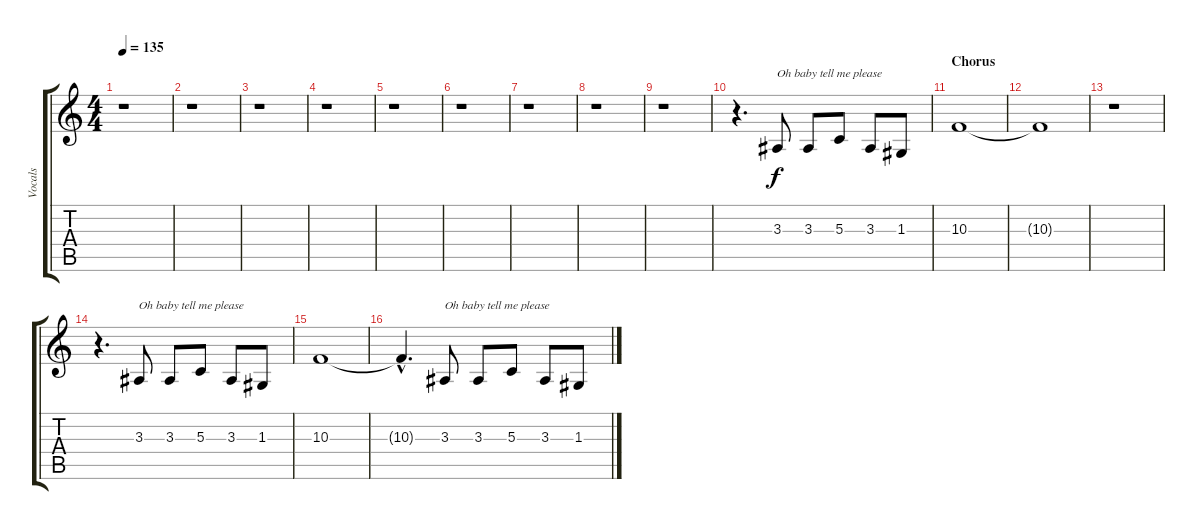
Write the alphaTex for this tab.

\track ("Vocals" "Vocals") {instrument altosax}
\staff {score tabs}
\tuning (E4 B3 G3 D3 A2 E2) {hide}
\ts (4 4)
\tempo 135
\clef g2
\ks c
r.1{dy f} |
r.1 |
r.1 |
r.1 |
r.1 |
r.1 |
r.1 |
r.1 |
r.1 |
r.4{d} 3.3.8{txt "Oh baby tell me please"} 3.3.8 5.3.8 3.3.8 1.3.8 |
\section ("" "Chorus")
10.3.1 |
10.3{t}.1 |
r.1 |
r.4{d} 3.3.8{txt "Oh baby tell me please"} 3.3.8 5.3.8 3.3.8 1.3.8 |
10.3.1 |
10.3{hac t}.4{d} 3.3.8{txt "Oh baby tell me please"} 3.3.8 5.3.8 3.3.8 1.3.8
